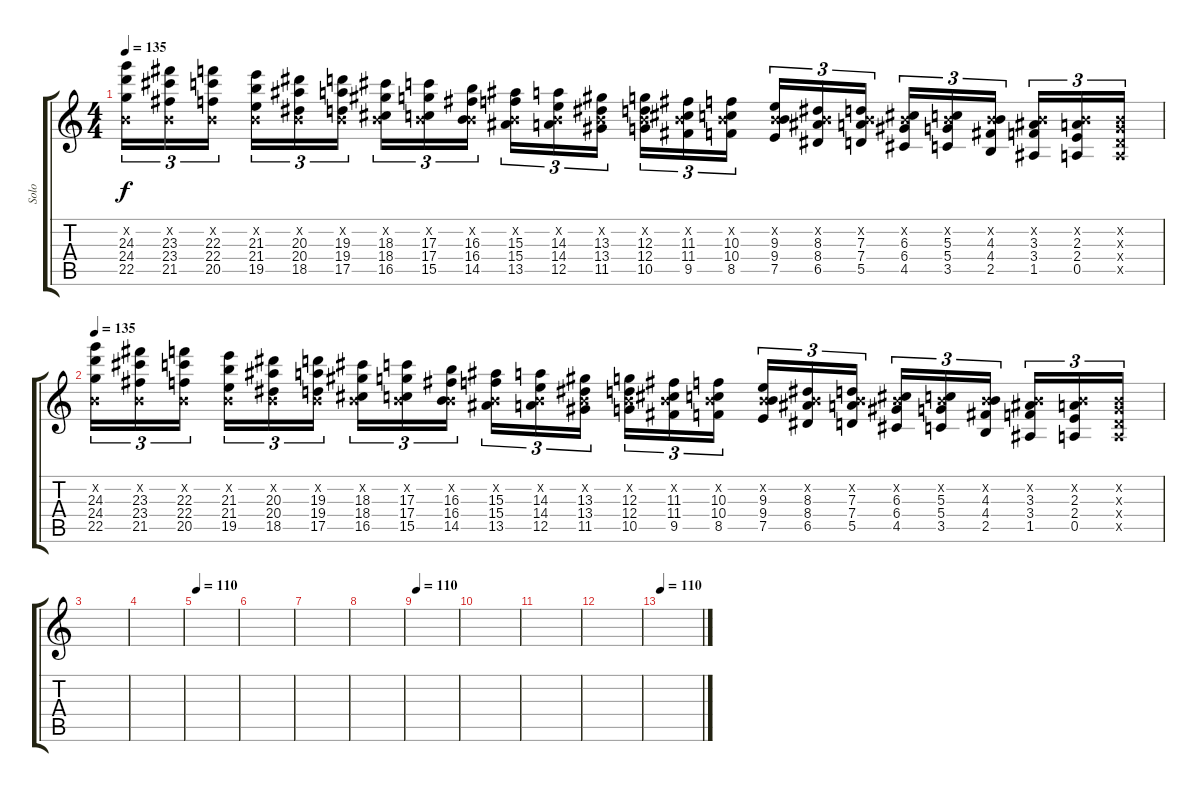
\track ("Solo" "Solo") {instrument overdrivenguitar}
\staff {score tabs}
\tuning (E4 B3 G3 D3 A2 E2) {hide}
\ts (4 4)
\tempo 135
\clef g2
\ks c
(0.2{x} 24.3 24.4 22.5).16{tu (3 2) dy f} (0.2{x} 23.3 23.4 21.5).16{tu (3 2)} (0.2{x} 22.3 22.4 20.5).16{tu (3 2) beam splitsecondary} (0.2{x} 21.3 21.4 19.5).16{tu (3 2)} (0.2{x} 20.3 20.4 18.5).16{tu (3 2)} (0.2{x} 19.3 19.4 17.5).16{tu (3 2)} (0.2{x} 18.3 18.4 16.5).16{tu (3 2)} (0.2{x} 17.3 17.4 15.5).16{tu (3 2)} (0.2{x} 16.3 16.4 14.5).16{tu (3 2) beam splitsecondary} (0.2{x} 15.3 15.4 13.5).16{tu (3 2)} (0.2{x} 14.3 14.4 12.5).16{tu (3 2)} (0.2{x} 13.3 13.4 11.5).16{tu (3 2)} (0.2{x} 12.3 12.4 10.5).16{tu (3 2)} (0.2{x} 11.3 11.4 9.5).16{tu (3 2)} (0.2{x} 10.3 10.4 8.5).16{tu (3 2) beam splitsecondary} (0.2{x} 9.3 9.4 7.5).16{tu (3 2)} (0.2{x} 8.3 8.4 6.5).16{tu (3 2)} (0.2{x} 7.3 7.4 5.5).16{tu (3 2)} (0.2{x} 6.3 6.4 4.5).16{tu (3 2)} (0.2{x} 5.3 5.4 3.5).16{tu (3 2)} (0.2{x} 4.3 4.4 2.5).16{tu (3 2) beam splitsecondary} (0.2{x} 3.3 3.4 1.5).16{tu (3 2)} (0.2{x} 2.3 2.4 0.5).16{tu (3 2)} (0.2{x} 0.3{x} 0.4{x} 0.5{x}).16{tu (3 2)} |
\tempo 135
(0.2{x} 24.3 24.4 22.5).16{tu (3 2)} (0.2{x} 23.3 23.4 21.5).16{tu (3 2)} (0.2{x} 22.3 22.4 20.5).16{tu (3 2) beam splitsecondary} (0.2{x} 21.3 21.4 19.5).16{tu (3 2)} (0.2{x} 20.3 20.4 18.5).16{tu (3 2)} (0.2{x} 19.3 19.4 17.5).16{tu (3 2)} (0.2{x} 18.3 18.4 16.5).16{tu (3 2)} (0.2{x} 17.3 17.4 15.5).16{tu (3 2)} (0.2{x} 16.3 16.4 14.5).16{tu (3 2) beam splitsecondary} (0.2{x} 15.3 15.4 13.5).16{tu (3 2)} (0.2{x} 14.3 14.4 12.5).16{tu (3 2)} (0.2{x} 13.3 13.4 11.5).16{tu (3 2)} (0.2{x} 12.3 12.4 10.5).16{tu (3 2)} (0.2{x} 11.3 11.4 9.5).16{tu (3 2)} (0.2{x} 10.3 10.4 8.5).16{tu (3 2) beam splitsecondary} (0.2{x} 9.3 9.4 7.5).16{tu (3 2)} (0.2{x} 8.3 8.4 6.5).16{tu (3 2)} (0.2{x} 7.3 7.4 5.5).16{tu (3 2)} (0.2{x} 6.3 6.4 4.5).16{tu (3 2)} (0.2{x} 5.3 5.4 3.5).16{tu (3 2)} (0.2{x} 4.3 4.4 2.5).16{tu (3 2) beam splitsecondary} (0.2{x} 3.3 3.4 1.5).16{tu (3 2)} (0.2{x} 2.3 2.4 0.5).16{tu (3 2)} (0.2{x} 0.3{x} 0.4{x} 0.5{x}).16{tu (3 2)} |
|
|
\tempo 110
|
|
|
|
\tempo 110
|
|
|
|
\tempo 110
